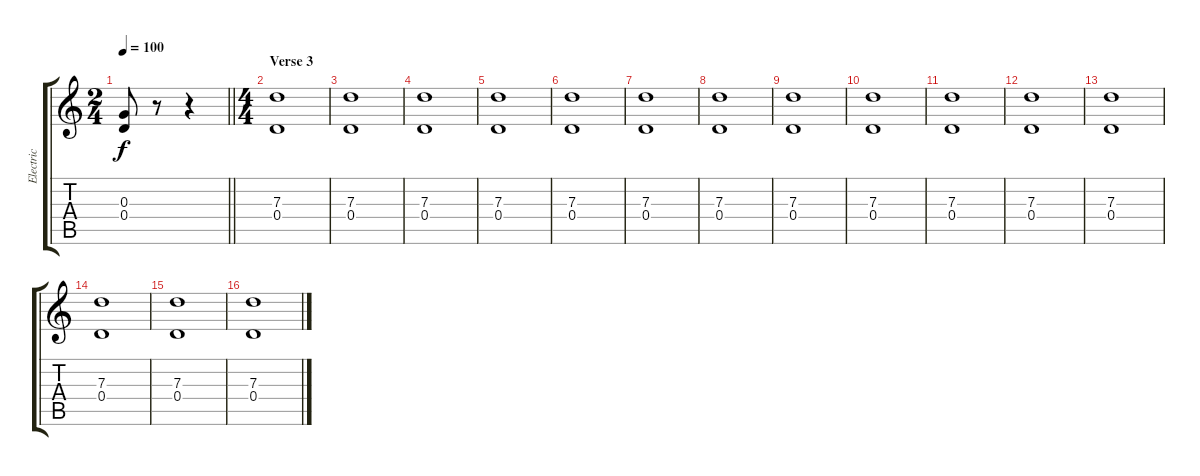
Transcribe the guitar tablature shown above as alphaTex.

\track ("Electric" "Electric") {instrument distortionguitar}
\staff {score tabs}
\tuning (E4 B3 G3 D3 A2 E2) {hide}
\ts (2 4)
\tempo 100
\clef g2
\barLineRight lightlight
\ks c
(0.3 0.4).8{dy f} r.8 r.4 |
\ts (4 4)
\section ("" "Verse 3")
(7.3 0.4).1 |
(7.3 0.4).1 |
(7.3 0.4).1 |
(7.3 0.4).1 |
(7.3 0.4).1 |
(7.3 0.4).1 |
(7.3 0.4).1 |
(7.3 0.4).1 |
(7.3 0.4).1 |
(7.3 0.4).1 |
(7.3 0.4).1 |
(7.3 0.4).1 |
(7.3 0.4).1 |
(7.3 0.4).1 |
(7.3 0.4).1
